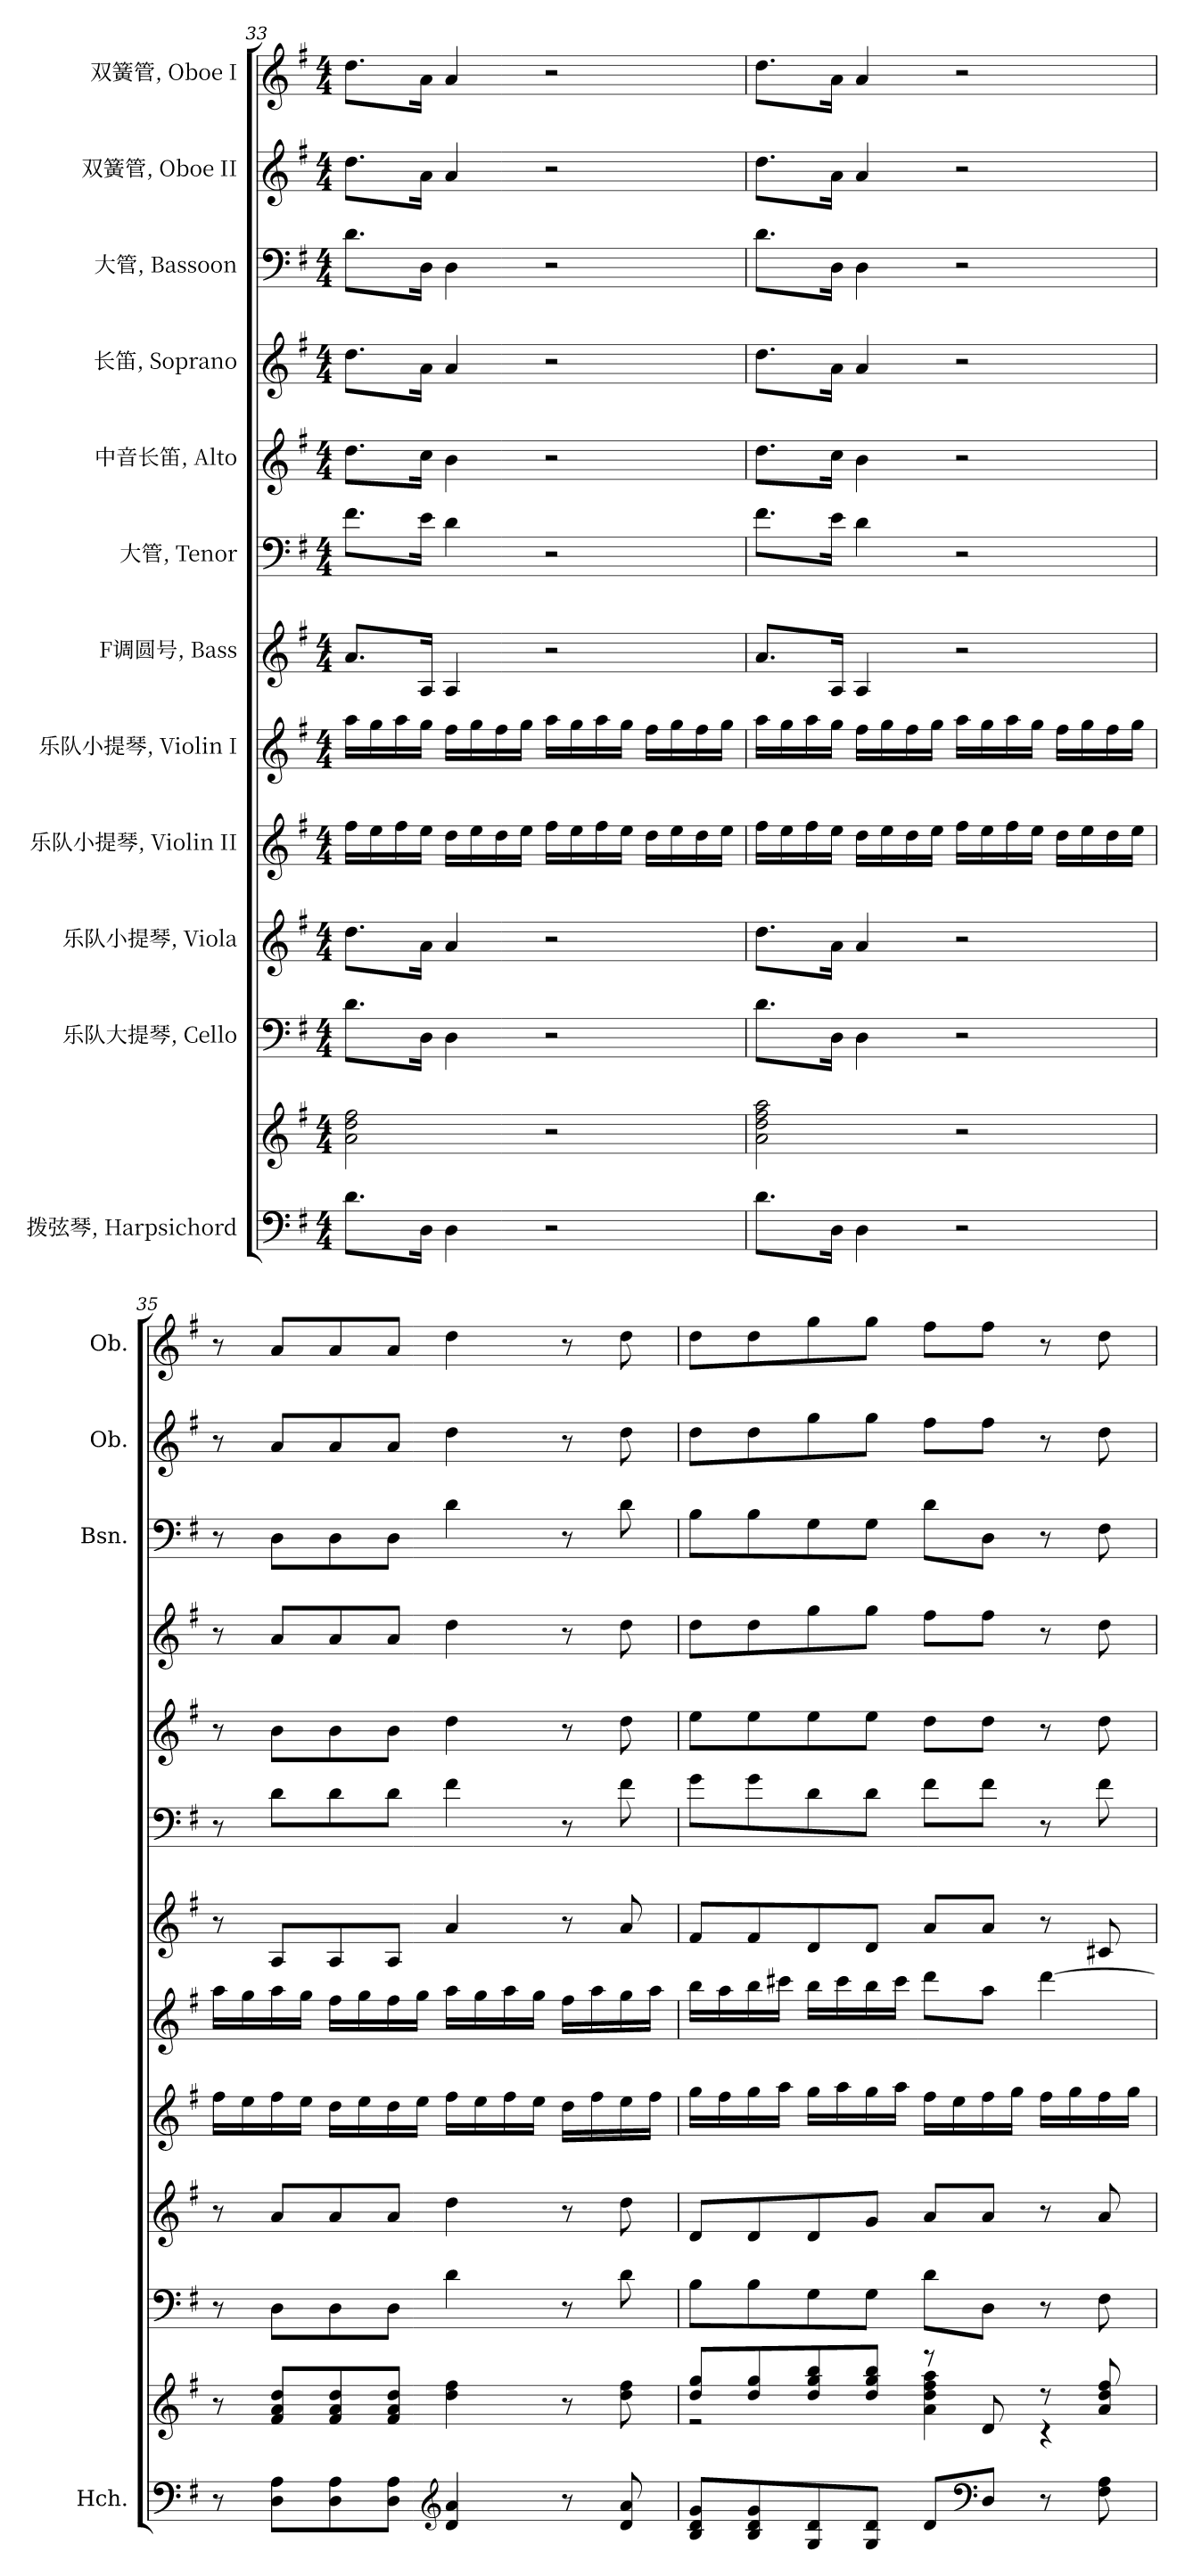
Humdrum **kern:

**kern	**kern	**kern	**kern	**kern	**kern	**kern	**kern	**kern	**kern	**kern	**kern	**kern
*part12	*part12	*part11	*part10	*part9	*part8	*part7	*part6	*part5	*part4	*part3	*part2	*part1
*staff13	*staff12	*staff11	*staff10	*staff9	*staff8	*staff7	*staff6	*staff5	*staff4	*staff3	*staff2	*staff1
*I"拨弦琴, Harpsichord	*	*I"乐队大提琴, Cello	*I"乐队小提琴, Viola	*I"乐队小提琴, Violin II	*I"乐队小提琴, Violin I	*I"F调圆号, Bass	*I"大管, Tenor	*I"中音长笛, Alto	*I"长笛, Soprano	*I"大管, Bassoon	*I"双簧管, Oboe II	*I"双簧管, Oboe I
*I'Hch.	*	*	*	*	*	*	*	*	*	*I'Bsn.	*I'Ob.	*I'Ob.
*clefF4	*clefG2	*clefF4	*clefG2	*clefG2	*clefG2	*clefG2	*clefF4	*clefG2	*clefG2	*clefF4	*clefG2	*clefG2
*	*	*	*	*	*	*ITrd4c7	*	*ITrd3c5	*	*	*	*
*k[f#]	*k[f#]	*k[f#]	*k[f#]	*k[f#]	*k[f#]	*k[]	*k[f#]	*k[f#c#]	*k[f#]	*k[f#]	*k[f#]	*k[f#]
*M4/4	*M4/4	*M4/4	*M4/4	*M4/4	*M4/4	*M4/4	*M4/4	*M4/4	*M4/4	*M4/4	*M4/4	*M4/4
=33	=33	=33	=33	=33	=33	=33	=33	=33	=33	=33	=33	=33
8.d\L	2a\ 2dd\ 2ff#\	8.d\L	8.dd\L	16ff#\LL	16aa\LL	8.d/L	8.f#\L	8.a\L	8.dd\L	8.d\L	8.dd\L	8.dd\L
.	.	.	.	16ee\	16gg\	.	.	.	.	.	.	.
.	.	.	.	16ff#\	16aa\	.	.	.	.	.	.	.
16D\Jk	.	16D\Jk	16a\Jk	16ee\JJ	16gg\JJ	16D/Jk	16e\Jk	16g\Jk	16a\Jk	16D\Jk	16a\Jk	16a\Jk
4D\	.	4D\	4a/	16dd\LL	16ff#\LL	4D/	4d\	4f#\	4a/	4D\	4a/	4a/
.	.	.	.	16ee\	16gg\	.	.	.	.	.	.	.
.	.	.	.	16dd\	16ff#\	.	.	.	.	.	.	.
.	.	.	.	16ee\JJ	16gg\JJ	.	.	.	.	.	.	.
2r	2r	2r	2r	16ff#\LL	16aa\LL	2r	2r	2r	2r	2r	2r	2r
.	.	.	.	16ee\	16gg\	.	.	.	.	.	.	.
.	.	.	.	16ff#\	16aa\	.	.	.	.	.	.	.
.	.	.	.	16ee\JJ	16gg\JJ	.	.	.	.	.	.	.
.	.	.	.	16dd\LL	16ff#\LL	.	.	.	.	.	.	.
.	.	.	.	16ee\	16gg\	.	.	.	.	.	.	.
.	.	.	.	16dd\	16ff#\	.	.	.	.	.	.	.
.	.	.	.	16ee\JJ	16gg\JJ	.	.	.	.	.	.	.
!!LO:PB:g=z
=34	=34	=34	=34	=34	=34	=34	=34	=34	=34	=34	=34	=34
8.d\L	2a\ 2dd\ 2ff#\ 2aa\	8.d\L	8.dd\L	16ff#\LL	16aa\LL	8.d/L	8.f#\L	8.a\L	8.dd\L	8.d\L	8.dd\L	8.dd\L
.	.	.	.	16ee\	16gg\	.	.	.	.	.	.	.
.	.	.	.	16ff#\	16aa\	.	.	.	.	.	.	.
16D\Jk	.	16D\Jk	16a\Jk	16ee\JJ	16gg\JJ	16D/Jk	16e\Jk	16g\Jk	16a\Jk	16D\Jk	16a\Jk	16a\Jk
4D\	.	4D\	4a/	16dd\LL	16ff#\LL	4D/	4d\	4f#\	4a/	4D\	4a/	4a/
.	.	.	.	16ee\	16gg\	.	.	.	.	.	.	.
.	.	.	.	16dd\	16ff#\	.	.	.	.	.	.	.
.	.	.	.	16ee\JJ	16gg\JJ	.	.	.	.	.	.	.
2r	2r	2r	2r	16ff#\LL	16aa\LL	2r	2r	2r	2r	2r	2r	2r
.	.	.	.	16ee\	16gg\	.	.	.	.	.	.	.
.	.	.	.	16ff#\	16aa\	.	.	.	.	.	.	.
.	.	.	.	16ee\JJ	16gg\JJ	.	.	.	.	.	.	.
.	.	.	.	16dd\LL	16ff#\LL	.	.	.	.	.	.	.
.	.	.	.	16ee\	16gg\	.	.	.	.	.	.	.
.	.	.	.	16dd\	16ff#\	.	.	.	.	.	.	.
.	.	.	.	16ee\JJ	16gg\JJ	.	.	.	.	.	.	.
=35	=35	=35	=35	=35	=35	=35	=35	=35	=35	=35	=35	=35
8r	8r	8r	8r	16ff#\LL	16aa\LL	8r	8r	8r	8r	8r	8r	8r
.	.	.	.	16ee\	16gg\	.	.	.	.	.	.	.
8D\ 8A\L	8f#/ 8a/ 8dd/L	8D\L	8a/L	16ff#\	16aa\	8D/L	8d\L	8f#\L	8a/L	8D\L	8a/L	8a/L
.	.	.	.	16ee\JJ	16gg\JJ	.	.	.	.	.	.	.
8D\ 8A\	8f#/ 8a/ 8dd/	8D\	8a/	16dd\LL	16ff#\LL	8D/	8d\	8f#\	8a/	8D\	8a/	8a/
.	.	.	.	16ee\	16gg\	.	.	.	.	.	.	.
8D\ 8A\J	8f#/ 8a/ 8dd/J	8D\J	8a/J	16dd\	16ff#\	8D/J	8d\J	8f#\J	8a/J	8D\J	8a/J	8a/J
.	.	.	.	16ee\JJ	16gg\JJ	.	.	.	.	.	.	.
*clefG2	*	*	*	*	*	*	*	*	*	*	*	*
4d/ 4a/	4dd\ 4ff#\	4d\	4dd\	16ff#\LL	16aa\LL	4d/	4f#\	4a\	4dd\	4d\	4dd\	4dd\
.	.	.	.	16ee\	16gg\	.	.	.	.	.	.	.
.	.	.	.	16ff#\	16aa\	.	.	.	.	.	.	.
.	.	.	.	16ee\JJ	16gg\JJ	.	.	.	.	.	.	.
8r	8r	8r	8r	16dd\LL	16ff#\LL	8r	8r	8r	8r	8r	8r	8r
.	.	.	.	16ff#\	16aa\	.	.	.	.	.	.	.
8d/ 8a/	8dd\ 8ff#\	8d\	8dd\	16ee\	16gg\	8d/	8f#\	8a\	8dd\	8d\	8dd\	8dd\
.	.	.	.	16ff#\JJ	16aa\JJ	.	.	.	.	.	.	.
!!LO:PB:g=z
=36	=36	=36	=36	=36	=36	=36	=36	=36	=36	=36	=36	=36
*	*^	*	*	*	*	*	*	*	*	*	*	*
8B/ 8d/ 8g/L	8dd/ 8gg/L	2r	8B\L	8d/L	16gg\LL	16bb\LL	8B/L	8g\L	8b\L	8dd\L	8B\L	8dd\L	8dd\L
.	.	.	.	.	16ff#\	16aa\	.	.	.	.	.	.	.
8B/ 8d/ 8g/	8dd/ 8gg/	.	8B\	8d/	16gg\	16bb\	8B/	8g\	8b\	8dd\	8B\	8dd\	8dd\
.	.	.	.	.	16aa\JJ	16ccc#X\JJ	.	.	.	.	.	.	.
8G/ 8d/	8dd/ 8gg/ 8bb/	.	8G\	8d/	16gg\LL	16bb\LL	8G/	8d\	8b\	8gg\	8G\	8gg\	8gg\
.	.	.	.	.	16aa\	16ccc#\	.	.	.	.	.	.	.
8G/ 8d/J	8dd/ 8gg/ 8bb/J	.	8G\J	8g/J	16gg\	16bb\	8G/J	8d\J	8b\J	8gg\J	8G\J	8gg\J	8gg\J
.	.	.	.	.	16aa\JJ	16ccc#\JJ	.	.	.	.	.	.	.
8d/L	8r	4a\ 4dd\ 4ff#\ 4aa\	8d\L	8a/L	16ff#\LL	8ddd\L	8d/L	8f#\L	8a\L	8ff#\L	8d\L	8ff#\L	8ff#\L
.	.	.	.	.	16ee\	.	.	.	.	.	.	.	.
*clefF4	*	*	*	*	*	*	*	*	*	*	*	*	*
8D/J	8d/	.	8D\J	8a/J	16ff#\	8aa\J	8d/J	8f#\J	8a\J	8ff#\J	8D\J	8ff#\J	8ff#\J
.	.	.	.	.	16gg\JJ	.	.	.	.	.	.	.	.
8r	8r	4r	8r	8r	16ff#\LL	[4ddd\	8r	8r	8r	8r	8r	8r	8r
.	.	.	.	.	16gg\	.	.	.	.	.	.	.	.
8F#\ 8A\	8a/ 8dd/ 8ff#/	.	8F#\	8a/	16ff#\	.	8F#X/	8f#\	8a\	8dd\	8F#\	8dd\	8dd\
.	.	.	.	.	16gg\JJ	.	.	.	.	.	.	.	.
*	*v	*v	*	*	*	*	*	*	*	*	*	*	*
=	=	=	=	=	=	=	=	=	=	=	=	=
*-	*-	*-	*-	*-	*-	*-	*-	*-	*-	*-	*-	*-
